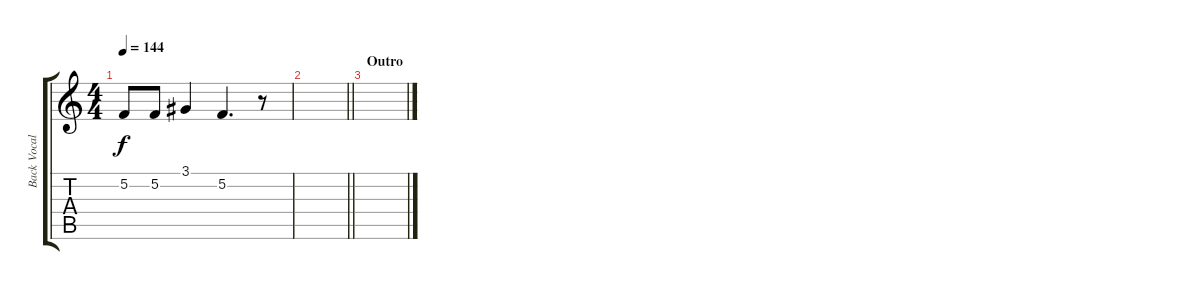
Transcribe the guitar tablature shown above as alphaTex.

\track ("Back Vocals" "Back Vocal") {instrument tenorsax}
\staff {score tabs}
\tuning (F4 C4 Ab3 Eb3 Bb2 F2) {hide}
\ts (4 4)
\tempo 144
\clef g2
\ks c
5.2{t}.8{dy f} 5.2.8 3.1.4 5.2.4{d} r.8 |
\barLineRight lightlight
|
\section ("" "Outro")
